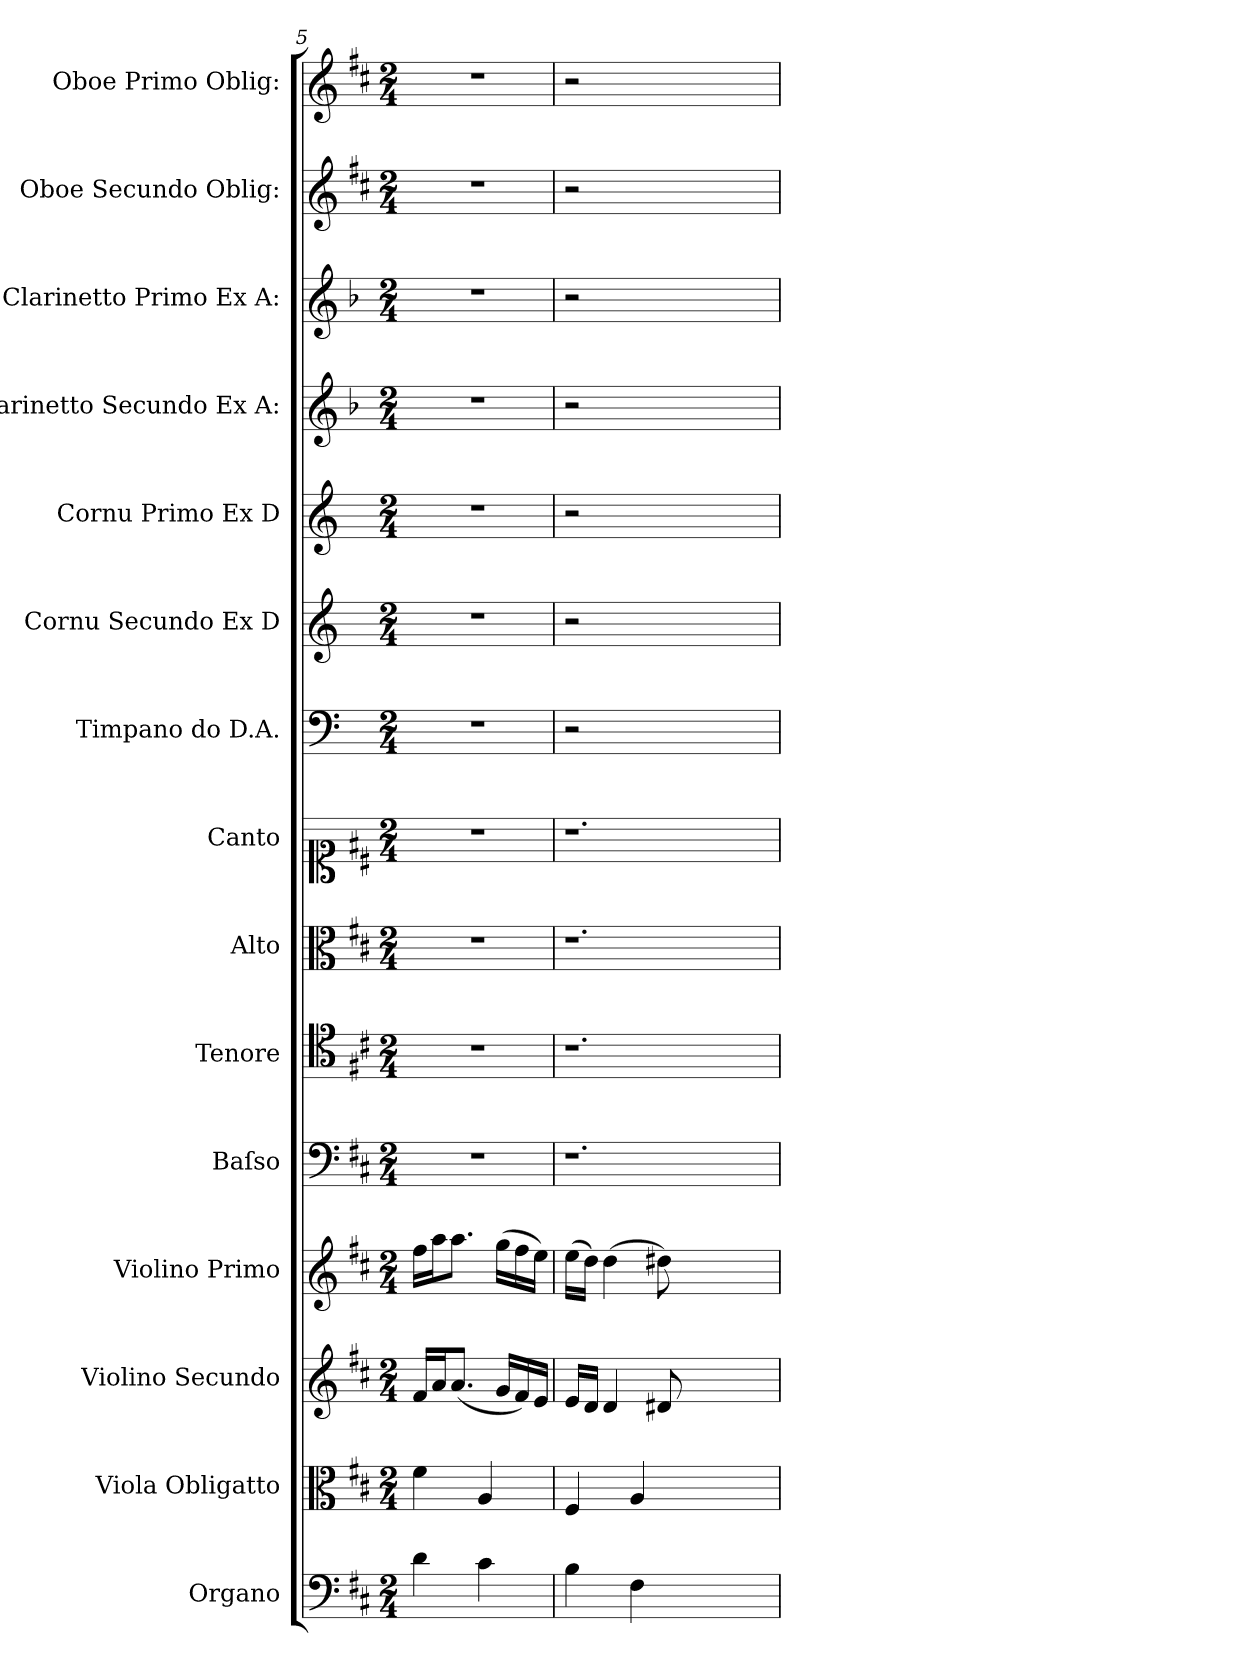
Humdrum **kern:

**kern	**kern	**kern	**kern	**kern	**kern	**kern	**kern	**kern	**kern	**kern	**kern	**kern	**kern	**kern
*part15	*part14	*part13	*part12	*part11	*part10	*part9	*part8	*part7	*part6	*part5	*part4	*part3	*part2	*part1
*staff15	*staff14	*staff13	*staff12	*staff11	*staff10	*staff9	*staff8	*staff7	*staff6	*staff5	*staff4	*staff3	*staff2	*staff1
*I"Organo	*I"Viola Obligatto	*I"Violino Secundo	*I"Violino Primo	*I"Baſso	*I"Tenore	*I"Alto	*I"Canto	*I"Timpano do D.A.	*I"Cornu Secundo Ex D	*I"Cornu Primo Ex D	*I"Clarinetto Secundo Ex A:	*I"Clarinetto Primo Ex A:	*I"Oboe Secundo Oblig:	*I"Oboe Primo Oblig:
*I'org	*I'vla obl	*I'vl 2	*I'vl 1	*I'B	*I'T	*I'A	*	*I'timp	*	*	*I'cl 2 in A	*I'cl 1 in A	*I'ob 2	*I'ob 1
*clefF4	*clefC3	*clefG2	*clefG2	*clefF4	*clefC4	*clefC3	*clefC1	*clefF4	*clefG2	*clefG2	*clefG2	*clefG2	*clefG2	*clefG2
*	*	*	*	*	*	*	*	*	*ITrd-1c-2	*ITrd-1c-2	*ITrd2c3	*ITrd2c3	*	*
*k[f#c#]	*k[f#c#]	*k[f#c#]	*k[f#c#]	*k[f#c#]	*k[f#c#]	*k[f#c#]	*k[f#c#]	*k[]	*k[f#c#]	*k[f#c#]	*k[f#c#]	*k[f#c#]	*k[f#c#]	*k[f#c#]
*D:	*D:	*D:	*D:	*D:	*D:	*D:	*D:	*	*	*	*D:	*D:	*D:	*D:
*M2/4	*M2/4	*M2/4	*M2/4	*M2/4	*M2/4	*M2/4	*M2/4	*M2/4	*M2/4	*M2/4	*M2/4	*M2/4	*M2/4	*M2/4
=5	=5	=5	=5	=5	=5	=5	=5	=5	=5	=5	=5	=5	=5	=5
4d\	4f#\	16f#/LL	16ff#\LL	2r	2r	2r	2r	2r	2r	2r	2r	2r	2r	2r
.	.	16a/J	16aa\J	.	.	.	.	.	.	.	.	.	.	.
.	.	(8.a/J	8.aa\J	.	.	.	.	.	.	.	.	.	.	.
4c#\	4A/	.	.	.	.	.	.	.	.	.	.	.	.	.
.	.	16g/LL	(16gg\LL	.	.	.	.	.	.	.	.	.	.	.
.	.	16f#/)	16ff#\	.	.	.	.	.	.	.	.	.	.	.
.	.	16e/JJ	16ee\JJ)	.	.	.	.	.	.	.	.	.	.	.
=6	=6	=6	=6	=6	=6	=6	=6	=6	=6	=6	=6	=6	=6	=6
4B\	4F#/	16e/LL	(16ee\LL	1.r	1.r	1.r	1.r	2r	2r	2r	2r	2r	2r	2r
.	.	16d/JJ	16dd\JJ)	.	.	.	.	.	.	.	.	.	.	.
.	.	4d/	(4dd\	.	.	.	.	.	.	.	.	.	.	.
4F#\	4A/	.	.	.	.	.	.	.	.	.	.	.	.	.
.	.	8d#X/	8dd#X\)	.	.	.	.	.	.	.	.	.	.	.
1ryy	1ryy	1ryy	1ryy	.	.	.	.	1ryy	1ryy	1ryy	1ryy	1ryy	1ryy	1ryy
=	=	=	=	=	=	=	=	=	=	=	=	=	=	=
*-	*-	*-	*-	*-	*-	*-	*-	*-	*-	*-	*-	*-	*-	*-
